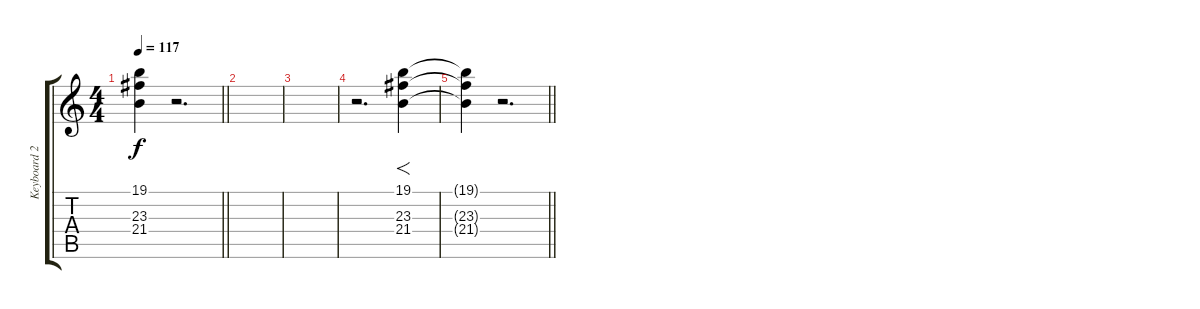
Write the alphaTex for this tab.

\track ("Keyboard 2" "Keyboard 2") {instrument synthstrings1}
\staff {score tabs}
\tuning (E4 B3 G3 D3 A2 E2) {hide}
\ts (4 4)
\tempo 117
\clef g2
\barLineRight lightlight
\ks c
(19.1{t} 23.3{t} 21.4{t}).4{dy f} r.2{d} |
|
|
r.2{d} (19.1 23.3 21.4).4{f} |
\barLineRight lightlight
(19.1{t} 23.3{t} 21.4{t}).4 r.2{d}
